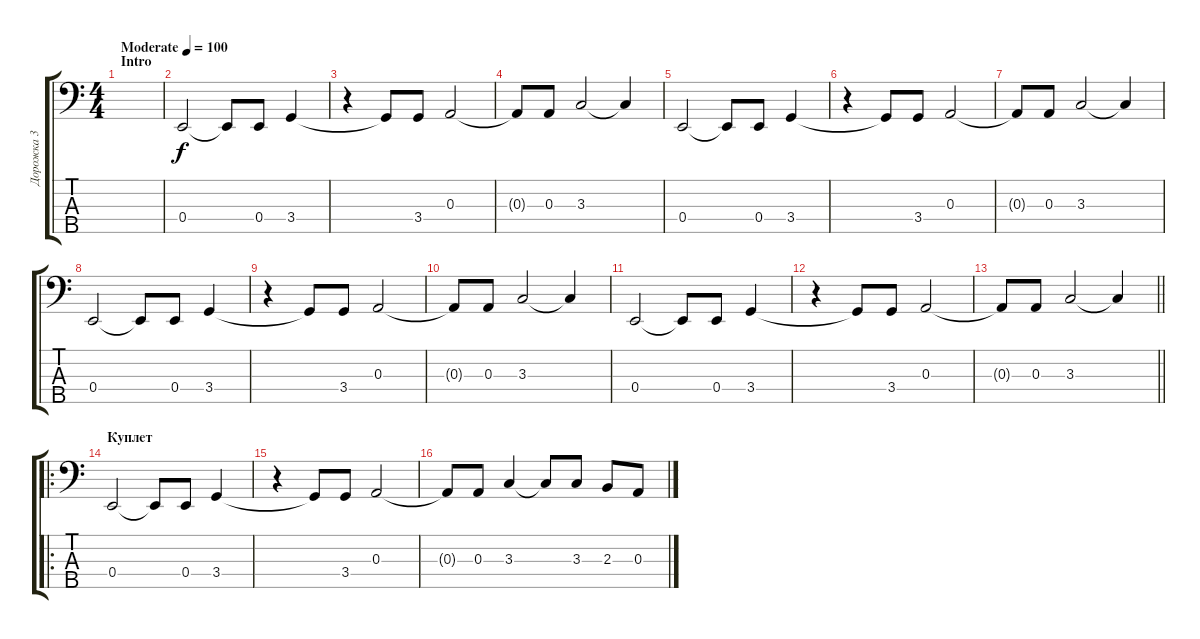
\track ("Дорожка 3" "Дорожка 3") {instrument electricbassfinger}
\staff {score tabs}
\tuning (G2 D2 A1 E1 B0) {hide}
\ts (4 4)
\section ("" "Intro")
\tempo (100 "Moderate")
\clef f4
\ks c
|
0.4.2 0.4{t}.8 0.4.8 3.4.4 |
r.4 3.4{t}.8 3.4.8 0.3.2 |
0.3{t}.8 0.3.8 3.3.2 3.3{t}.4 |
0.4.2 0.4{t}.8 0.4.8 3.4.4 |
r.4 3.4{t}.8 3.4.8 0.3.2 |
0.3{t}.8 0.3.8 3.3.2 3.3{t}.4 |
0.4.2 0.4{t}.8 0.4.8 3.4.4 |
r.4 3.4{t}.8 3.4.8 0.3.2 |
0.3{t}.8 0.3.8 3.3.2 3.3{t}.4 |
0.4.2 0.4{t}.8 0.4.8 3.4.4 |
r.4 3.4{t}.8 3.4.8 0.3.2 |
\barLineRight lightlight
0.3{t}.8 0.3.8 3.3.2 3.3{t}.4 |
\ro
\section ("" "Куплет")
0.4.2 0.4{t}.8 0.4.8 3.4.4 |
r.4 3.4{t}.8 3.4.8 0.3.2 |
0.3{t}.8 0.3.8 3.3.4 3.3{t}.8 3.3.8 2.3.8 0.3.8
